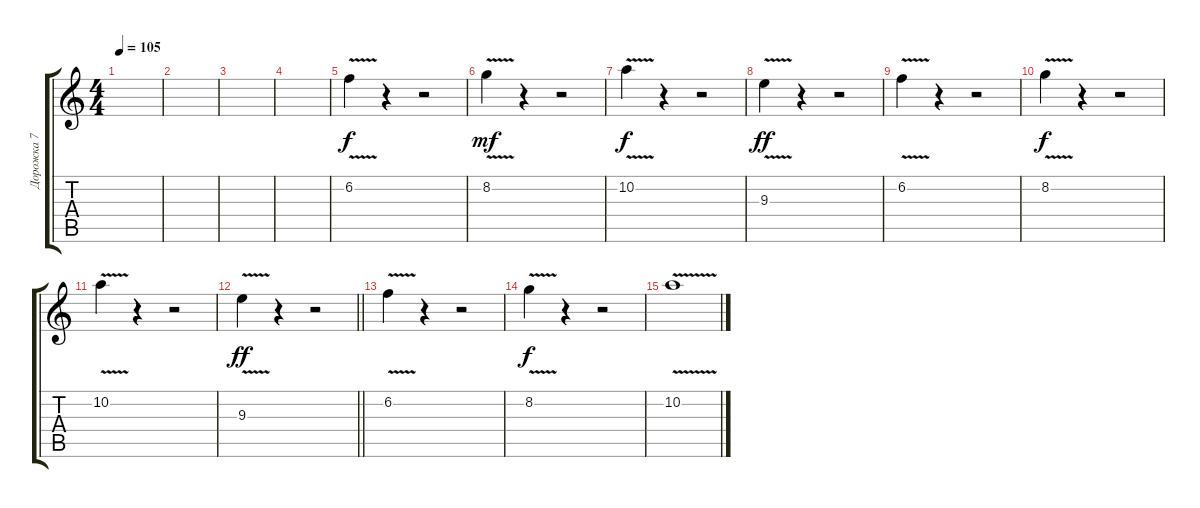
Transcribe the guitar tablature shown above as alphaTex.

\track ("Дорожка 7" "Дорожка 7") {instrument overdrivenguitar}
\staff {score tabs}
\tuning (E4 B3 G3 D3 A2 E2) {hide}
\ts (4 4)
\tempo 105
\clef g2
\ks c
|
|
|
|
6.2{v}.4 r.4 r.2 |
8.2{v}.4{dy mf} r.4 r.2 |
10.2{v}.4{dy f} r.4 r.2 |
9.3{v}.4{dy ff} r.4 r.2 |
6.2{v}.4 r.4 r.2 |
8.2{v}.4{dy f} r.4 r.2 |
10.2{v}.4 r.4 r.2 |
\barLineRight lightlight
9.3{v}.4{dy ff volume 13} r.4 r.2 |
\section ("" "")
6.2{v}.4 r.4 r.2 |
8.2{v}.4{dy f} r.4 r.2 |
10.2{v}.1
